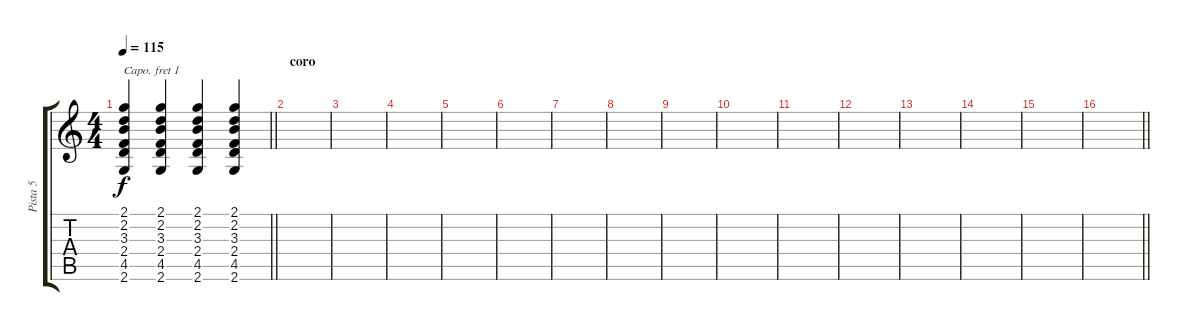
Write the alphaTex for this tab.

\track ("Pista 5" "Pista 5") {instrument acousticguitarsteel}
\staff {score tabs}
\capo 1
\tuning (E4 B3 G3 D3 A2 E2) {hide}
\ts (4 4)
\tempo 115
\clef g2
\barLineRight lightlight
\ks c
(2.1 2.2 3.3 2.4 4.5 2.6).4{dy f} (2.1 2.2 3.3 2.4 4.5 2.6).4 (2.1 2.2 3.3 2.4 4.5 2.6).4 (2.1 2.2 3.3 2.4 4.5 2.6).4 |
\section ("" "coro")
|
|
|
|
|
|
|
|
|
|
|
|
|
|
\barLineRight lightlight
